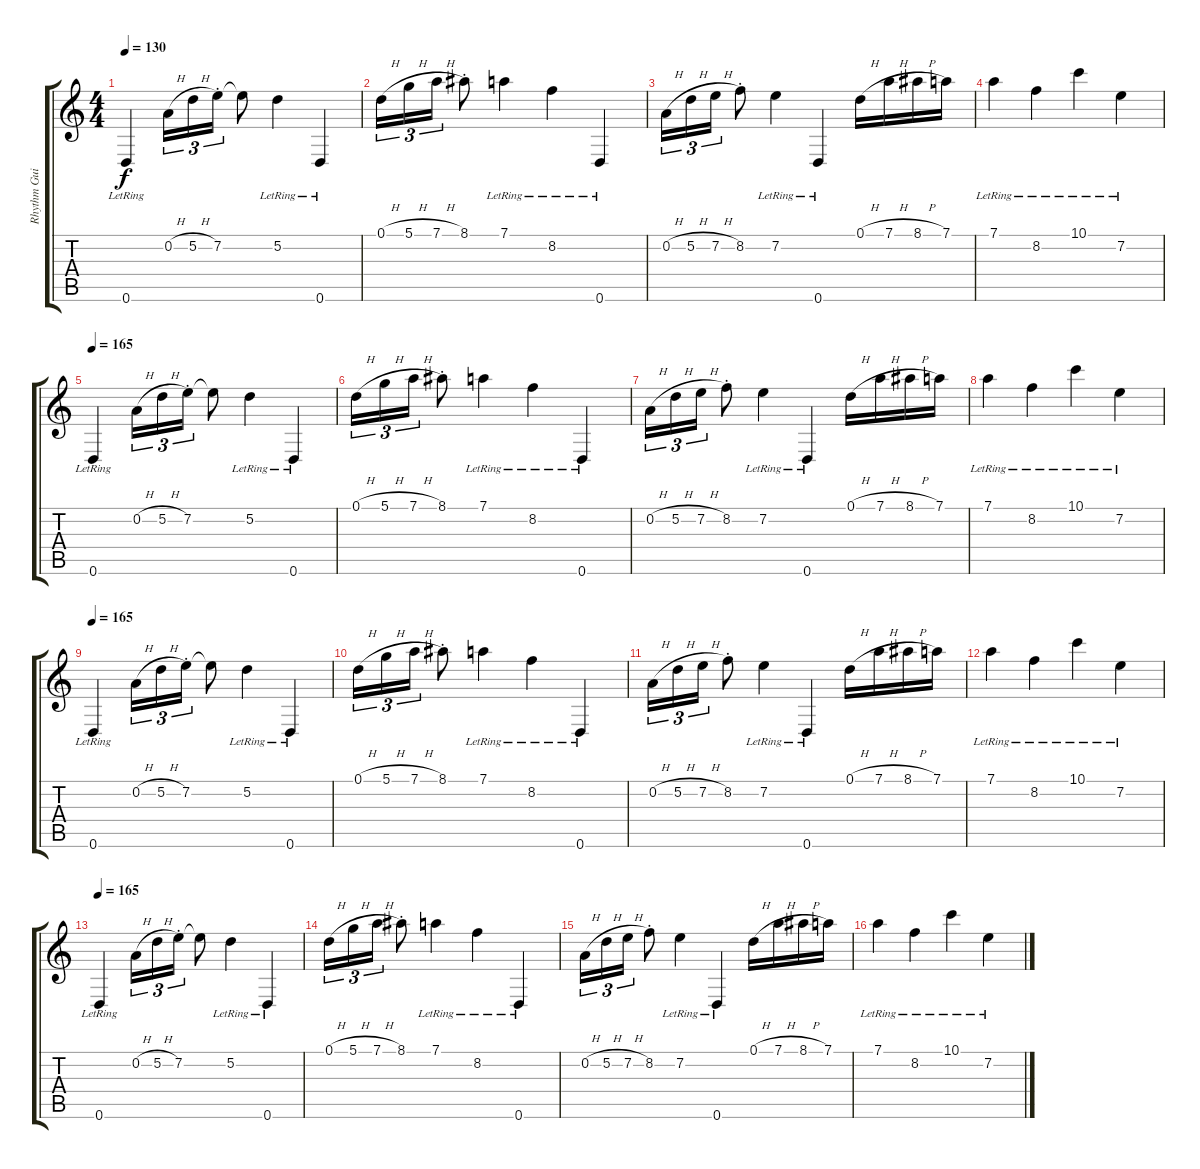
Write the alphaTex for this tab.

\track ("Rhythm Guitar (Acoustic)" "Rhythm Gui") {instrument acousticguitarsteel}
\staff {score tabs}
\tuning (D4 A3 F3 C3 G2 D2) {hide}
\ts (4 4)
\tempo 130
\tempo 165
\tempo 130
\clef g2
\ks c
0.6{lr}.4{dy f instrument acousticguitarsteel} 0.2{h}.16{tu (3 2)} 5.2{h}.16{tu (3 2)} 7.2{st}.16{tu (3 2)} 7.2{t}.8 5.2{lr}.4 0.6{lr}.4 |
0.1{h}.16{tu (3 2)} 5.1{h}.16{tu (3 2)} 7.1{h}.16{tu (3 2)} 8.1{st}.8 7.1{lr}.4 8.2{lr}.4 0.6{lr}.4 |
0.2{h}.16{tu (3 2)} 5.2{h}.16{tu (3 2)} 7.2{h}.16{tu (3 2)} 8.2{st}.8 7.2{lr}.4 0.6{lr}.4 0.1{h}.16 7.1{h}.16 8.1{h}.16 7.1.16 |
7.1{lr}.4 8.2{lr}.4 10.1{lr}.4 7.2{lr}.4 |
\tempo 165
0.6{lr}.4 0.2{h}.16{tu (3 2)} 5.2{h}.16{tu (3 2)} 7.2{st}.16{tu (3 2)} 7.2{t}.8 5.2{lr}.4 0.6{lr}.4 |
0.1{h}.16{tu (3 2)} 5.1{h}.16{tu (3 2)} 7.1{h}.16{tu (3 2)} 8.1{st}.8 7.1{lr}.4 8.2{lr}.4 0.6{lr}.4 |
0.2{h}.16{tu (3 2)} 5.2{h}.16{tu (3 2)} 7.2{h}.16{tu (3 2)} 8.2{st}.8 7.2{lr}.4 0.6{lr}.4 0.1{h}.16 7.1{h}.16 8.1{h}.16 7.1.16 |
7.1{lr}.4 8.2{lr}.4 10.1{lr}.4 7.2{lr}.4 |
\tempo 165
0.6{lr}.4 0.2{h}.16{tu (3 2)} 5.2{h}.16{tu (3 2)} 7.2{st}.16{tu (3 2)} 7.2{t}.8 5.2{lr}.4 0.6{lr}.4 |
0.1{h}.16{tu (3 2)} 5.1{h}.16{tu (3 2)} 7.1{h}.16{tu (3 2)} 8.1{st}.8 7.1{lr}.4 8.2{lr}.4 0.6{lr}.4 |
0.2{h}.16{tu (3 2)} 5.2{h}.16{tu (3 2)} 7.2{h}.16{tu (3 2)} 8.2{st}.8 7.2{lr}.4 0.6{lr}.4 0.1{h}.16 7.1{h}.16 8.1{h}.16 7.1.16 |
7.1{lr}.4 8.2{lr}.4 10.1{lr}.4 7.2{lr}.4 |
\tempo 165
0.6{lr}.4 0.2{h}.16{tu (3 2)} 5.2{h}.16{tu (3 2)} 7.2{st}.16{tu (3 2)} 7.2{t}.8 5.2{lr}.4 0.6{lr}.4 |
0.1{h}.16{tu (3 2)} 5.1{h}.16{tu (3 2)} 7.1{h}.16{tu (3 2)} 8.1{st}.8 7.1{lr}.4 8.2{lr}.4 0.6{lr}.4 |
0.2{h}.16{tu (3 2)} 5.2{h}.16{tu (3 2)} 7.2{h}.16{tu (3 2)} 8.2{st}.8 7.2{lr}.4 0.6{lr}.4 0.1{h}.16 7.1{h}.16 8.1{h}.16 7.1.16 |
7.1{lr}.4 8.2{lr}.4 10.1{lr}.4 7.2{lr}.4
